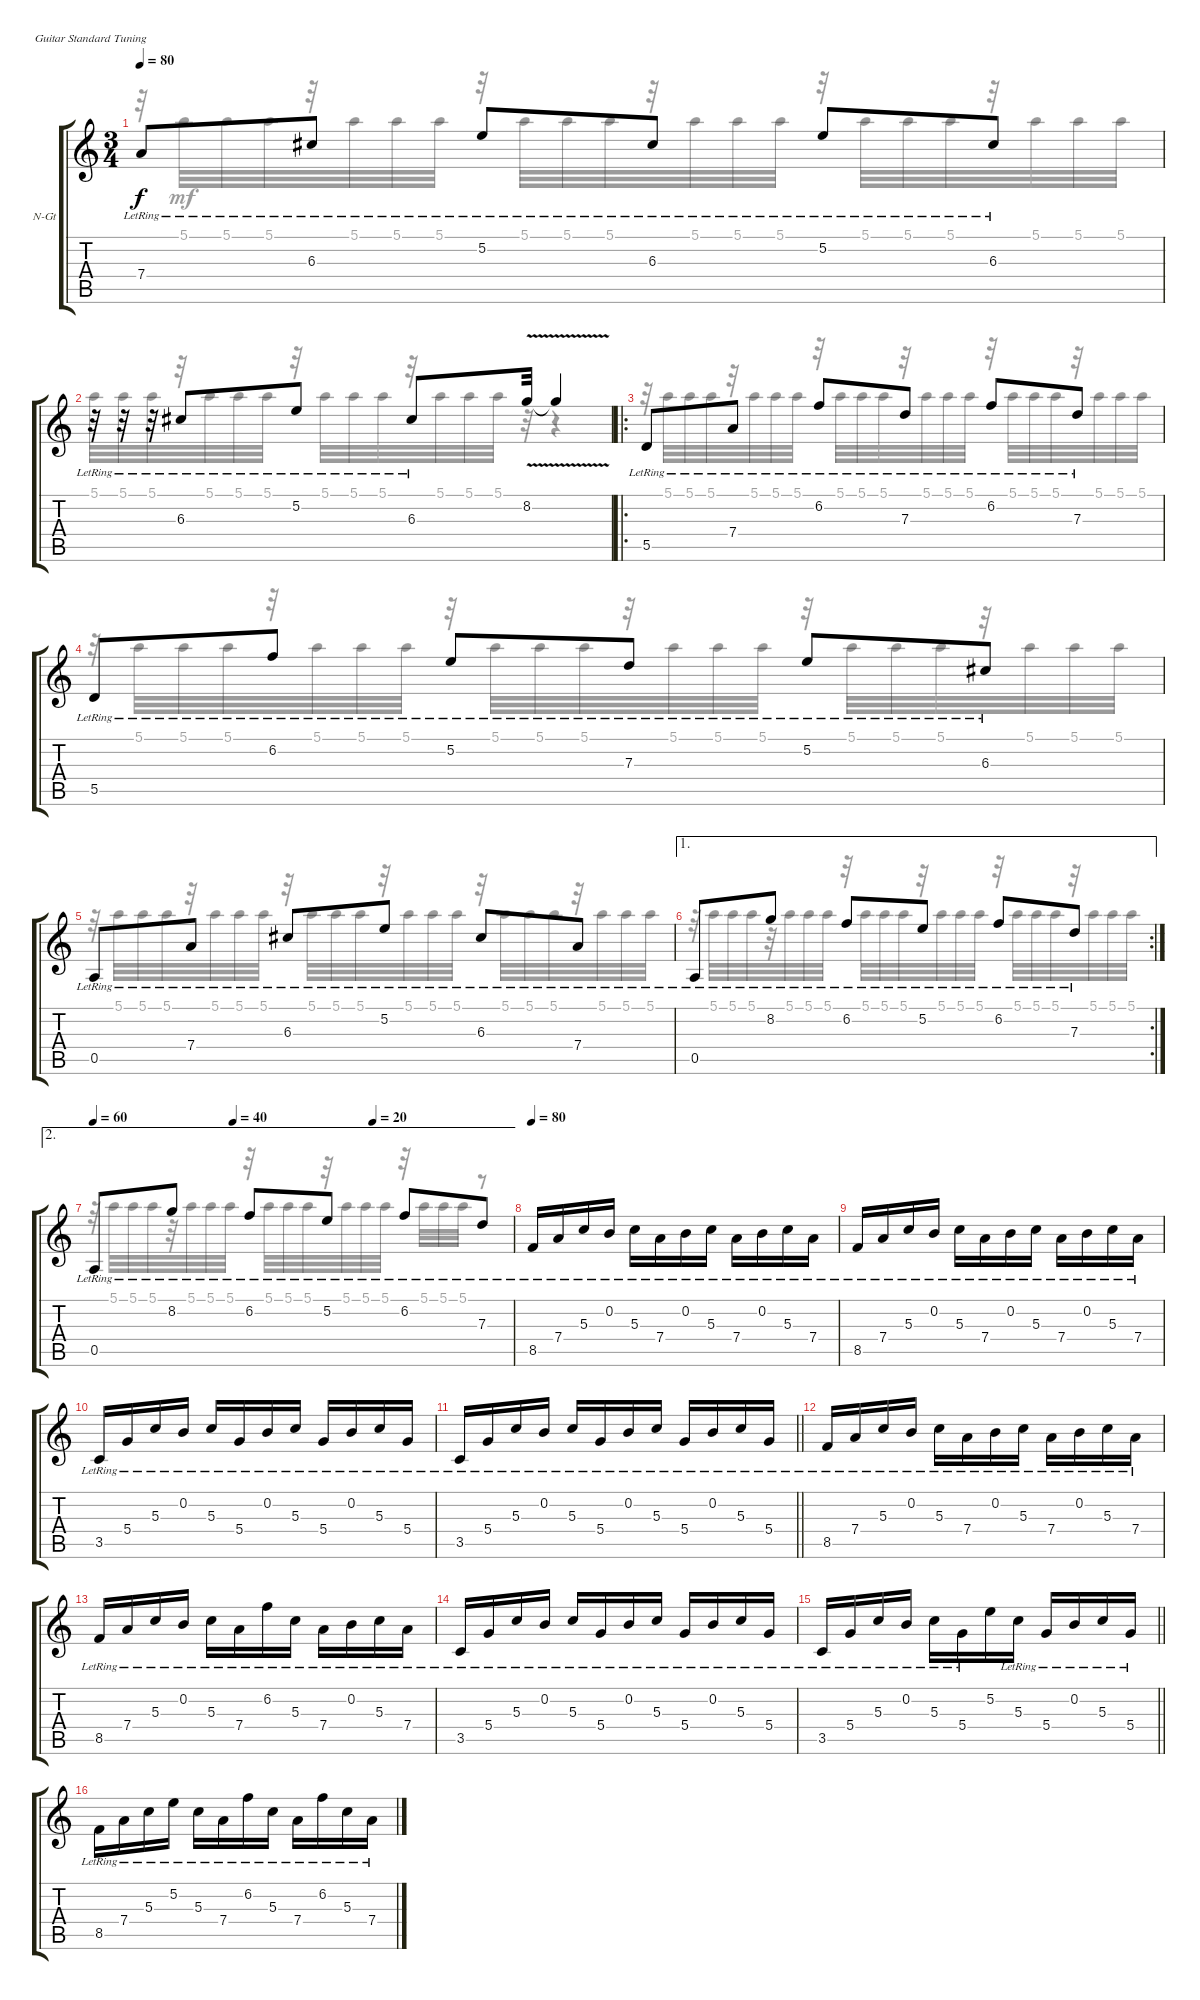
\bracketExtendMode groupsimilarinstruments
\firstSystemTrackNameOrientation horizontal
\otherSystemsTrackNameOrientation horizontal
\track ("Track 1" "N-Gt") {instrument acousticguitarnylon}
\staff {score tabs}
\tuning (E4 B3 G3 D3 A2 E2)
\voice
\ts (3 4)
\tempo 80
\clef g2
\ks c
7.4{lr}.8{dy f} 6.3{lr}.8 5.2{lr}.8 6.3{lr}.8 5.2{lr}.8 6.3{lr}.8 |
r.32 r.32 r.32 6.3{lr}.8 5.2{lr}.8 6.3{lr}.8 8.2{v}.32 8.2{v t}.4 |
\ro
5.5{lr}.8 7.4{lr}.8 6.2{lr}.8 7.3{lr}.8 6.2{lr}.8 7.3{lr}.8 |
5.5{lr}.8 6.2{lr}.8 5.2{lr}.8 7.3{lr}.8 5.2{lr}.8 6.3{lr}.8 |
0.5{lr}.8 7.4{lr}.8 6.3{lr}.8 5.2{lr}.8 6.3{lr}.8 7.4{lr}.8 |
\ae 1
\rc 2
0.5{lr}.8 8.2{lr}.8 6.2{lr}.8 5.2{lr}.8 6.2{lr}.8 7.3{lr}.8 |
\ae 2
\tempo 60
\tempo (40 0.333333)
\tempo (20 0.666667)
0.5{lr}.8 8.2{lr}.8 6.2{lr}.8 5.2{lr}.8 6.2{lr}.8 7.3{lr}.8 |
\tempo 80
8.5{lr}.16 7.4{lr}.16 5.3{lr}.16 0.2{lr}.16 5.3{lr}.16 7.4{lr}.16 0.2{lr}.16 5.3{lr}.16 7.4{lr}.16 0.2{lr}.16 5.3{lr}.16 7.4{lr}.16 |
8.5{lr}.16 7.4{lr}.16 5.3{lr}.16 0.2{lr}.16 5.3{lr}.16 7.4{lr}.16 0.2{lr}.16 5.3{lr}.16 7.4{lr}.16 0.2{lr}.16 5.3{lr}.16 7.4{lr}.16 |
3.5{lr}.16 5.4{lr}.16 5.3{lr}.16 0.2{lr}.16 5.3{lr}.16 5.4{lr}.16 0.2{lr}.16 5.3{lr}.16 5.4{lr}.16 0.2{lr}.16 5.3{lr}.16 5.4{lr}.16 |
\barLineRight lightlight
3.5{lr}.16 5.4{lr}.16 5.3{lr}.16 0.2{lr}.16 5.3{lr}.16 5.4{lr}.16 0.2{lr}.16 5.3{lr}.16 5.4{lr}.16 0.2{lr}.16 5.3{lr}.16 5.4{lr}.16 |
8.5{lr}.16 7.4{lr}.16 5.3{lr}.16 0.2{lr}.16 5.3{lr}.16 7.4{lr}.16 0.2{lr}.16 5.3{lr}.16 7.4{lr}.16 0.2{lr}.16 5.3{lr}.16 7.4{lr}.16 |
8.5{lr}.16 7.4{lr}.16 5.3{lr}.16 0.2{lr}.16 5.3{lr}.16 7.4{lr}.16 6.2{lr}.16 5.3{lr}.16 7.4{lr}.16 0.2{lr}.16 5.3{lr}.16 7.4{lr}.16 |
3.5{lr}.16 5.4{lr}.16 5.3{lr}.16 0.2{lr}.16 5.3{lr}.16 5.4{lr}.16 0.2{lr}.16 5.3{lr}.16 5.4{lr}.16 0.2{lr}.16 5.3{lr}.16 5.4{lr}.16 |
\barLineRight lightlight
3.5{lr}.16 5.4{lr}.16 5.3{lr}.16 0.2{lr}.16 5.3{lr}.16 5.4{lr}.16 5.2.16 5.3{lr}.16 5.4{lr}.16 0.2{lr}.16 5.3{lr}.16 5.4{lr}.16 |
8.5{lr}.16 7.4{lr}.16 5.3{lr}.16 5.2{lr}.16 5.3{lr}.16 7.4{lr}.16 6.2{lr}.16 5.3{lr}.16 7.4{lr}.16 6.2{lr}.16 5.3{lr}.16 7.4{lr}.16
\voice
\clef g2
\ottava regular
\simile none
\ks c
r.32{dy mf} 5.1.32 5.1.32 5.1.32 r.32 5.1.32 5.1.32 5.1.32 r.32 5.1.32 5.1.32 5.1.32 r.32 5.1.32 5.1.32 5.1.32 r.32 5.1.32 5.1.32 5.1.32 r.32 5.1.32 5.1.32 5.1.32 |
5.1.32 5.1.32 5.1.32 r.32 5.1.32 5.1.32 5.1.32 r.32 5.1.32 5.1.32 5.1.32 r.32 5.1.32 5.1.32 5.1.32 r.32 r.4 |
r.32 5.1.32 5.1.32 5.1.32 r.32 5.1.32 5.1.32 5.1.32 r.32 5.1.32 5.1.32 5.1.32 r.32 5.1.32 5.1.32 5.1.32 r.32 5.1.32 5.1.32 5.1.32 r.32 5.1.32 5.1.32 5.1.32 |
r.32 5.1.32 5.1.32 5.1.32 r.32 5.1.32 5.1.32 5.1.32 r.32 5.1.32 5.1.32 5.1.32 r.32 5.1.32 5.1.32 5.1.32 r.32 5.1.32 5.1.32 5.1.32 r.32 5.1.32 5.1.32 5.1.32 |
r.32 5.1.32 5.1.32 5.1.32 r.32 5.1.32 5.1.32 5.1.32 r.32 5.1.32 5.1.32 5.1.32 r.32 5.1.32 5.1.32 5.1.32 r.32 5.1.32 5.1.32 5.1.32 r.32 5.1.32 5.1.32 5.1.32 |
r.32 5.1.32 5.1.32 5.1.32 r.32 5.1.32 5.1.32 5.1.32 r.32 5.1.32 5.1.32 5.1.32 r.32 5.1.32 5.1.32 5.1.32 r.32 5.1.32 5.1.32 5.1.32 r.32 5.1.32 5.1.32 5.1.32 |
r.32 5.1.32 5.1.32 5.1.32 r.32 5.1.32 5.1.32 5.1.32 r.32 5.1.32 5.1.32 5.1.32 r.32 5.1.32 5.1.32 5.1.32 r.32 5.1.32 5.1.32 5.1.32 r.8 |
|
|
|
\barLineRight lightlight
|
|
|
|
\barLineRight lightlight
|
